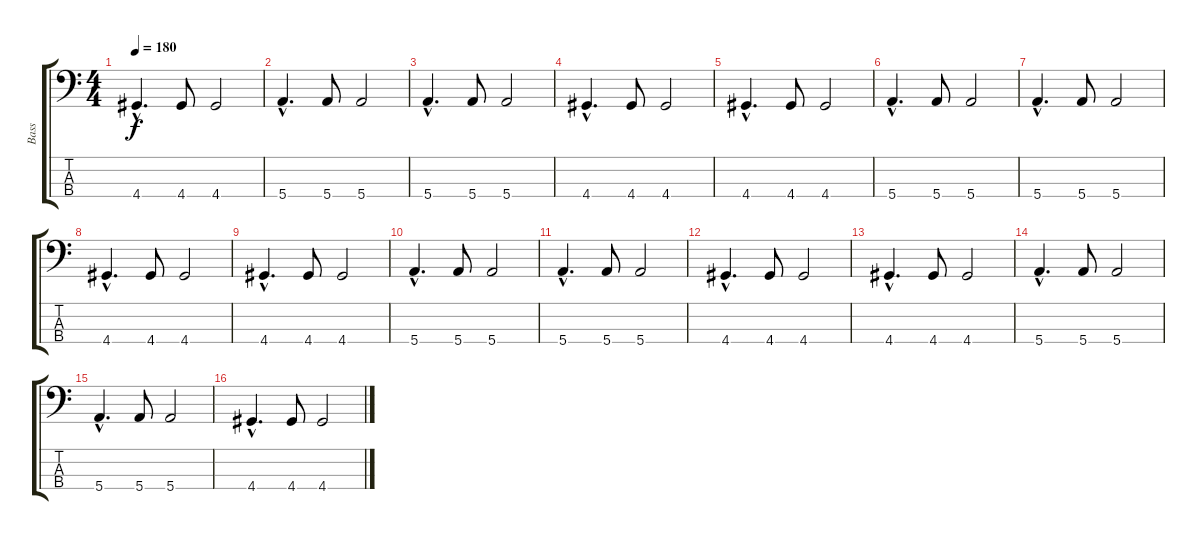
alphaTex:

\track ("Bass" "Bass") {instrument electricbassfinger}
\staff {score tabs}
\tuning (G2 D2 A1 E1) {hide}
\ts (4 4)
\tempo 180
\clef f4
\ks c
4.4{hac}.4{d dy f} 4.4.8 4.4.2 |
5.4{hac}.4{d} 5.4.8 5.4.2 |
5.4{hac}.4{d} 5.4.8 5.4.2 |
4.4{hac}.4{d} 4.4.8 4.4.2 |
4.4{hac}.4{d} 4.4.8 4.4.2 |
5.4{hac}.4{d} 5.4.8 5.4.2 |
5.4{hac}.4{d} 5.4.8 5.4.2 |
4.4{hac}.4{d} 4.4.8 4.4.2 |
4.4{hac}.4{d} 4.4.8 4.4.2 |
5.4{hac}.4{d} 5.4.8 5.4.2 |
5.4{hac}.4{d} 5.4.8 5.4.2 |
4.4{hac}.4{d} 4.4.8 4.4.2 |
4.4{hac}.4{d} 4.4.8 4.4.2 |
5.4{hac}.4{d} 5.4.8 5.4.2 |
5.4{hac}.4{d} 5.4.8 5.4.2 |
4.4{hac}.4{d} 4.4.8 4.4.2
